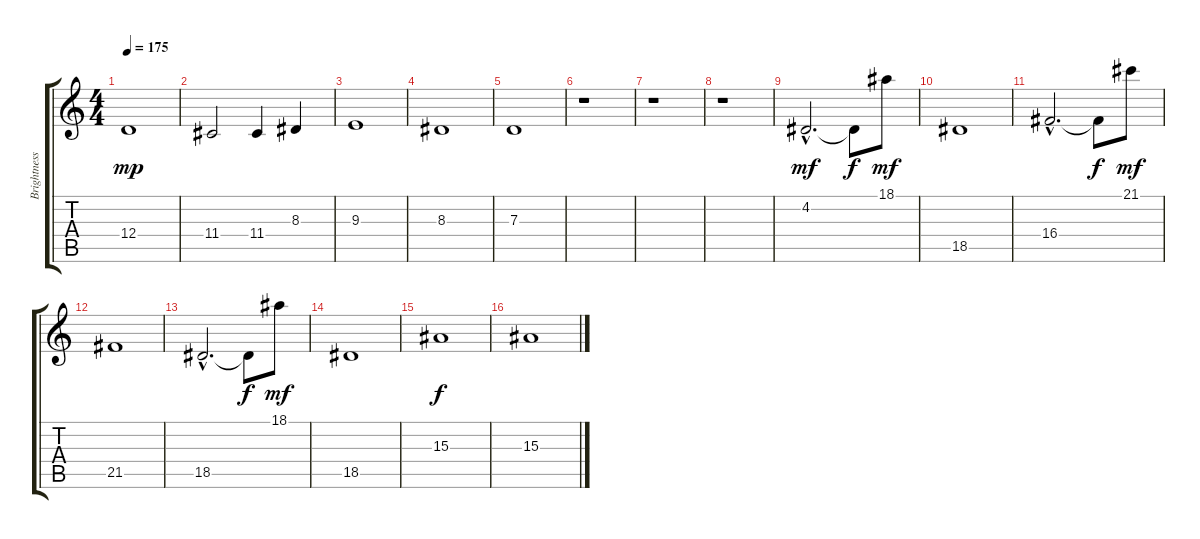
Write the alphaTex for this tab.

\track ("Brightness" "Brightness") {instrument fx5brightness}
\staff {score tabs}
\tuning (E4 B3 G3 D3 A2 E2) {hide}
\ts (4 4)
\tempo 175
\clef g2
\ks c
12.4.1{dy mp} |
11.4.2 11.4.4 8.3.4 |
9.3.1 |
8.3.1 |
7.3.1 |
r.1 |
r.1 |
r.1 |
4.2{hac}.2{d dy mf} 4.2{t}.8{dy f} 18.1.8{dy mf} |
18.5.1 |
16.4{hac}.2{d} 16.4{t}.8{dy f} 21.1.8{dy mf} |
21.5.1 |
18.5{hac}.2{d} 18.5{t}.8{dy f} 18.1.8{dy mf} |
18.5.1 |
15.3.1{dy f} |
15.3.1
